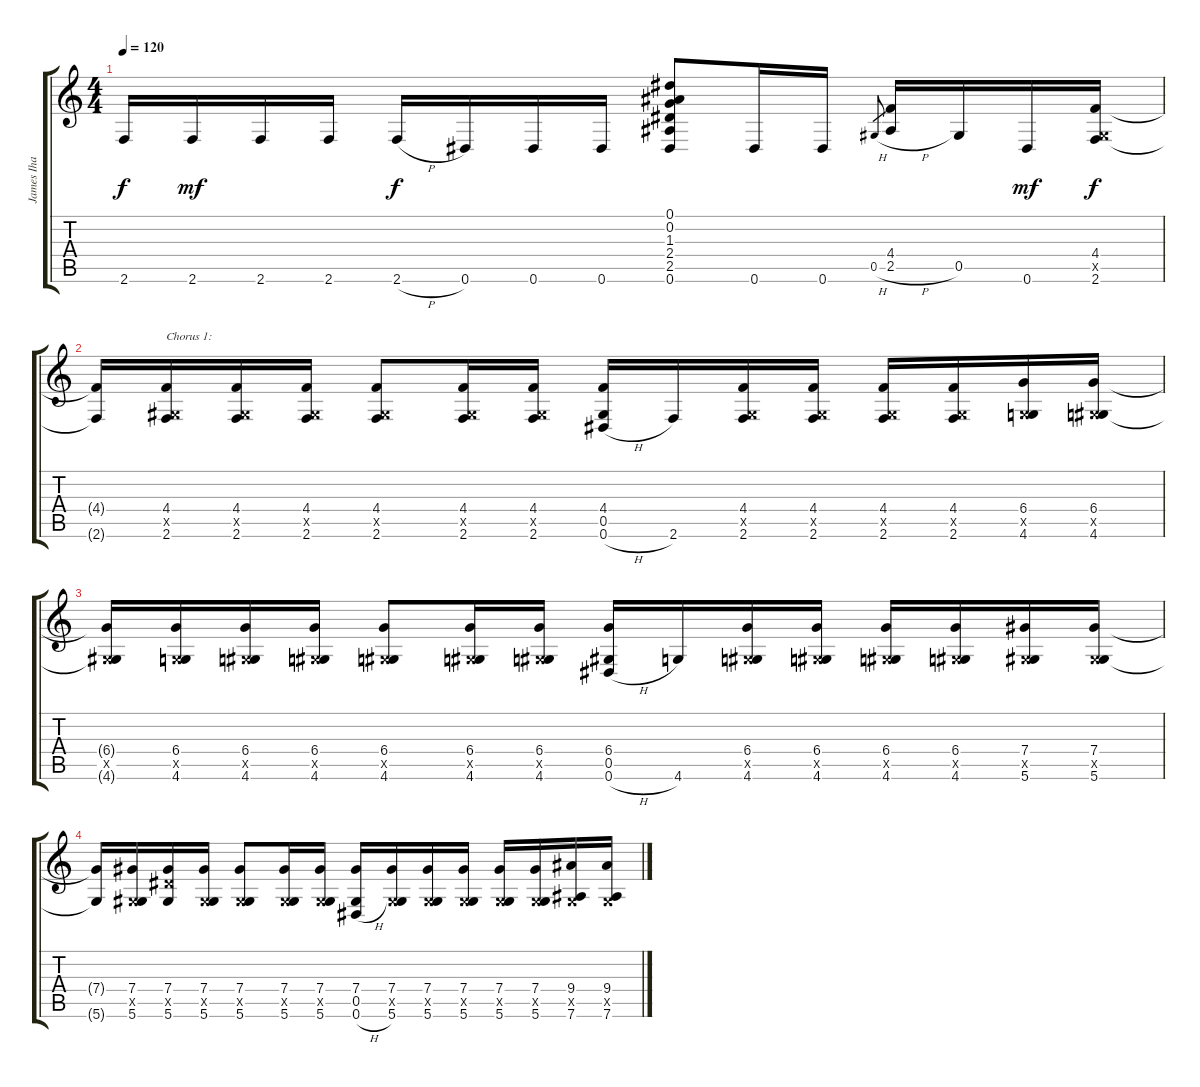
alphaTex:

\track ("James Iha" "James Iha") {instrument distortionguitar}
\staff {score tabs}
\tuning (Eb4 Bb3 Gb3 Db3 Ab2 Eb2) {hide}
\ts (4 4)
\tempo 120
\clef g2
\ks c
2.6{t}.16{dy f} 2.6.16{dy mf} 2.6.16 2.6.16 2.6{h}.16{dy f} 0.6.16 0.6.16 0.6.16 (0.1 0.2 1.3 2.4 2.5 0.6).8{volume 14} 0.6.16 0.6.16 0.5{h}.8{gr} (4.4 2.5{h}).16 0.5.16 0.6.16{dy mf} (4.4 0.5{x} 2.6).16{dy f} |
(4.4{t} 2.6{t}).16 (4.4 0.5{x} 2.6).16{txt "Chorus 1:"} (4.4 0.5{x} 2.6).16 (4.4 0.5{x} 2.6).16 (4.4 0.5{x} 2.6).8 (4.4 0.5{x} 2.6).16 (4.4 0.5{x} 2.6).16 (4.4 0.5 0.6{h}).16 2.6.16 (4.4 0.5{x} 2.6).16 (4.4 0.5{x} 2.6).16 (4.4 0.5{x} 2.6).16 (4.4 0.5{x} 2.6).16 (6.4 0.5{x} 4.6).16 (6.4 0.5{x} 4.6).16 |
(6.4{t} 0.5{x} 4.6{t}).16 (6.4 0.5{x} 4.6).16 (6.4 0.5{x} 4.6).16 (6.4 0.5{x} 4.6).16 (6.4 0.5{x} 4.6).8 (6.4 0.5{x} 4.6).16 (6.4 0.5{x} 4.6).16 (6.4 0.5 0.6{h}).16 4.6.16 (6.4 0.5{x} 4.6).16 (6.4 0.5{x} 4.6).16 (6.4 0.5{x} 4.6).16 (6.4 0.5{x} 4.6).16 (7.4 0.5{x} 5.6).16 (7.4 0.5{x} 5.6).16 |
(7.4{t} 5.6{t}).16 (7.4 0.5{x} 5.6).16 (7.4 7.5{x} 5.6).16 (7.4 0.5{x} 5.6).16 (7.4 0.5{x} 5.6).8 (7.4 0.5{x} 5.6).16 (7.4 0.5{x} 5.6).16 (7.4 0.5 0.6{h}).16 (7.4 0.5{x} 5.6).16 (7.4 0.5{x} 5.6).16 (7.4 0.5{x} 5.6).16 (7.4 0.5{x} 5.6).16 (7.4 0.5{x} 5.6).16 (9.4 0.5{x} 7.6).16 (9.4 0.5{x} 7.6).16
